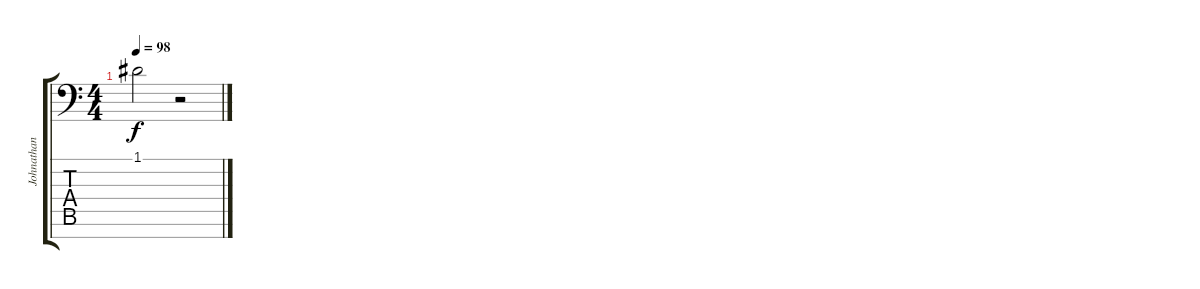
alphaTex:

\track ("Johnathan Davis - Vocals" "Johnathan ") {instrument stringensemble1}
\staff {score tabs}
\tuning (D4 A3 F3 C3 G2 D2 A1) {hide}
\ts (4 4)
\tempo 98
\clef f4
\ks c
1.1{t}.2{dy f} r.2
